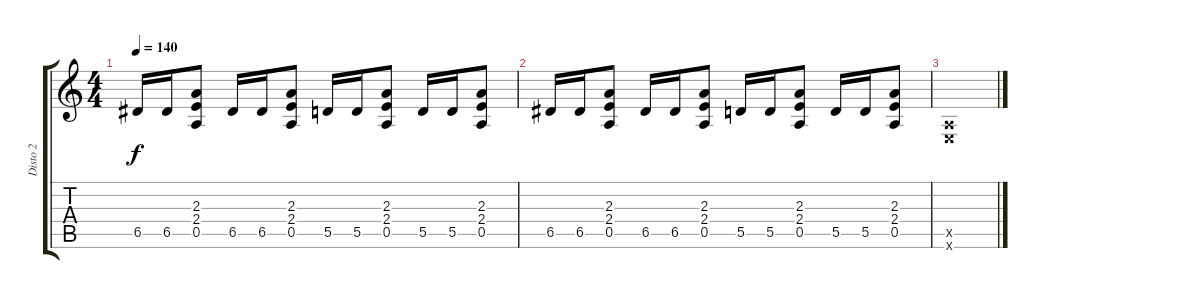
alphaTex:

\track ("Disto 2" "Disto 2") {instrument distortionguitar}
\staff {score tabs}
\tuning (E4 B3 G3 D3 A2 E2) {hide}
\ts (4 4)
\tempo 140
\clef g2
\ks c
6.5.16{dy f volume 1} 6.5.16 (2.3 2.4 0.5).8 6.5.16 6.5.16 (2.3 2.4 0.5).8 5.5.16 5.5.16 (2.3 2.4 0.5).8 5.5.16 5.5.16 (2.3 2.4 0.5).8 |
6.5.16 6.5.16 (2.3 2.4 0.5).8 6.5.16 6.5.16 (2.3 2.4 0.5).8 5.5.16 5.5.16 (2.3 2.4 0.5).8 5.5.16 5.5.16 (2.3 2.4 0.5).8 |
(0.5{x} 0.6{x}).1
